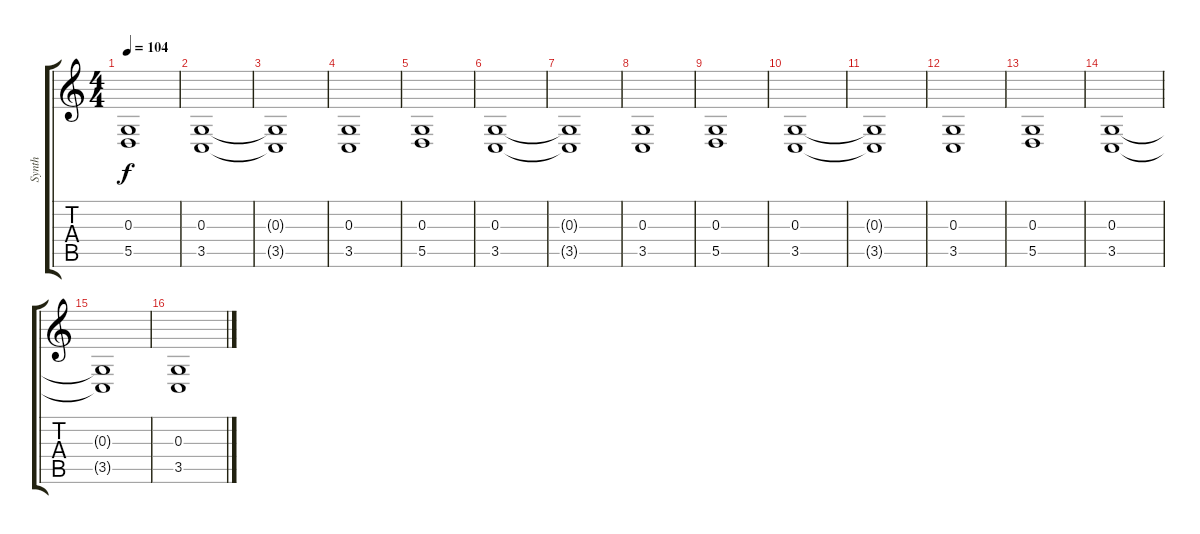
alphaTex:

\track ("Synth" "Synth") {instrument pad5bowed}
\staff {score tabs}
\tuning (E4 B3 G3 D3 A2 E2) {hide}
\ts (4 4)
\tempo 104
\clef g2
\ks c
(0.3 5.5).1{dy f} |
(0.3 3.5).1 |
(0.3{t} 3.5{t}).1 |
(0.3 3.5).1 |
(0.3 5.5).1 |
(0.3 3.5).1 |
(0.3{t} 3.5{t}).1 |
(0.3 3.5).1 |
(0.3 5.5).1 |
(0.3 3.5).1 |
(0.3{t} 3.5{t}).1 |
(0.3 3.5).1 |
(0.3 5.5).1 |
(0.3 3.5).1 |
(0.3{t} 3.5{t}).1 |
(0.3 3.5).1
